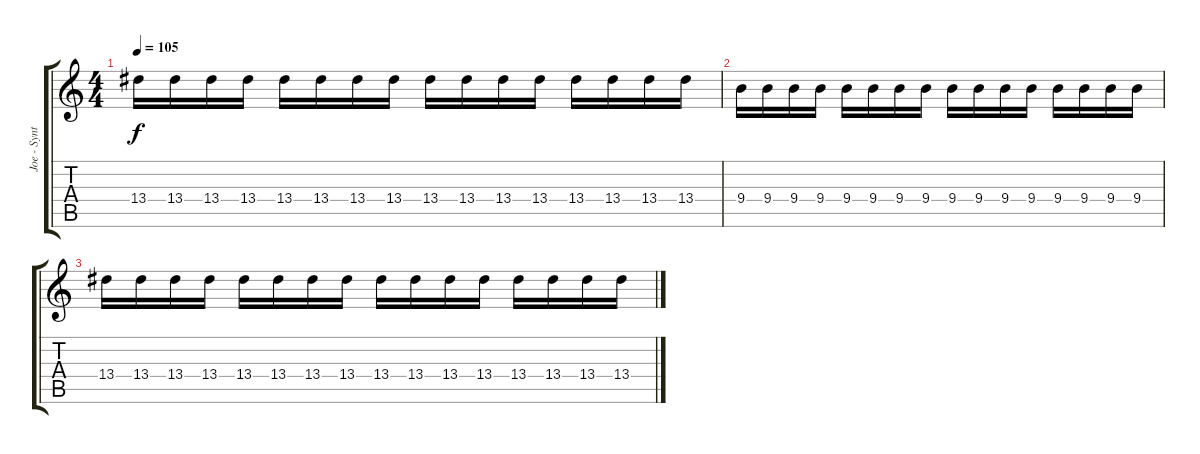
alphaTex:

\track ("Joe - Synth II" "Joe - Synt") {instrument electricguitarjazz}
\staff {score tabs}
\tuning (E4 B3 G3 D3 A2 E2) {hide}
\ts (4 4)
\tempo 105
\clef g2
\ks c
13.4.16{dy f} 13.4.16 13.4.16 13.4.16 13.4.16 13.4.16 13.4.16 13.4.16 13.4.16 13.4.16 13.4.16 13.4.16 13.4.16 13.4.16 13.4.16 13.4.16 |
9.4.16 9.4.16 9.4.16 9.4.16 9.4.16 9.4.16 9.4.16 9.4.16 9.4.16 9.4.16 9.4.16 9.4.16 9.4.16 9.4.16 9.4.16 9.4.16 |
13.4.16 13.4.16 13.4.16 13.4.16 13.4.16 13.4.16 13.4.16 13.4.16 13.4.16 13.4.16 13.4.16 13.4.16 13.4.16 13.4.16 13.4.16 13.4.16
